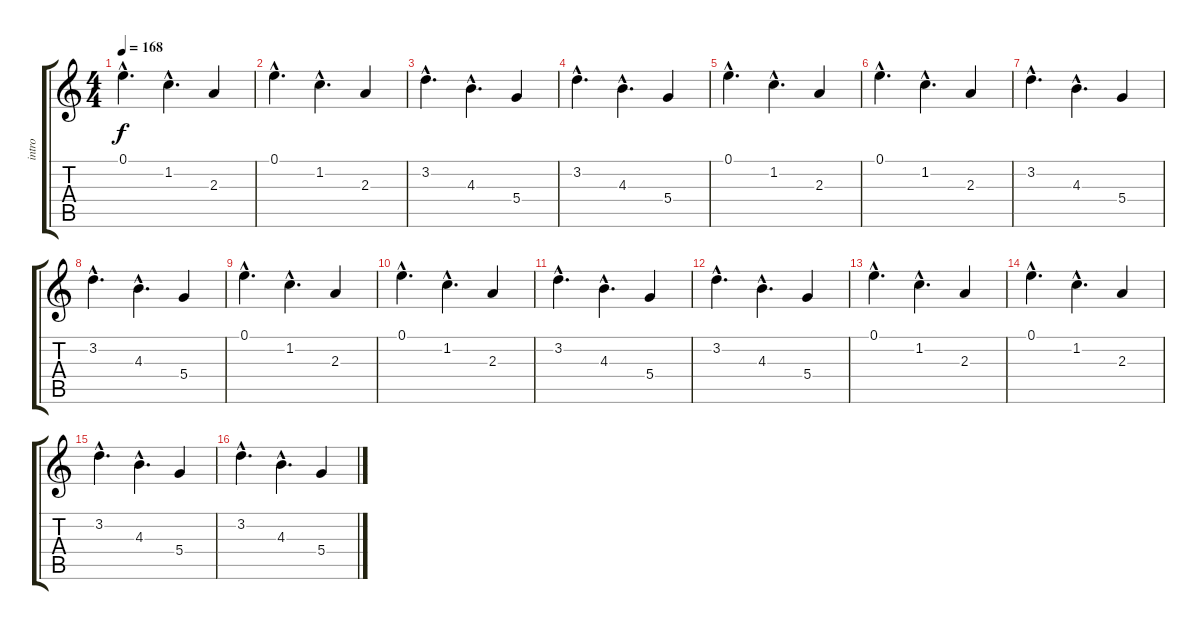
\track ("intro" "intro") {instrument overdrivenguitar}
\staff {score tabs}
\tuning (E4 B3 G3 D3 A2 E2) {hide}
\ts (4 4)
\tempo 168
\clef g2
\ks c
0.1{hac}.4{d dy f instrument overdrivenguitar} 1.2{hac}.4{d} 2.3.4 |
0.1{hac}.4{d} 1.2{hac}.4{d} 2.3.4 |
3.2{hac}.4{d} 4.3{hac}.4{d} 5.4.4 |
3.2{hac}.4{d} 4.3{hac}.4{d} 5.4.4 |
0.1{hac}.4{d} 1.2{hac}.4{d} 2.3.4 |
0.1{hac}.4{d} 1.2{hac}.4{d} 2.3.4 |
3.2{hac}.4{d} 4.3{hac}.4{d} 5.4.4 |
3.2{hac}.4{d} 4.3{hac}.4{d} 5.4.4 |
0.1{hac}.4{d} 1.2{hac}.4{d} 2.3.4 |
0.1{hac}.4{d} 1.2{hac}.4{d} 2.3.4 |
3.2{hac}.4{d} 4.3{hac}.4{d} 5.4.4 |
3.2{hac}.4{d} 4.3{hac}.4{d} 5.4.4 |
0.1{hac}.4{d} 1.2{hac}.4{d} 2.3.4 |
0.1{hac}.4{d} 1.2{hac}.4{d} 2.3.4 |
3.2{hac}.4{d} 4.3{hac}.4{d} 5.4.4 |
3.2{hac}.4{d} 4.3{hac}.4{d} 5.4.4
